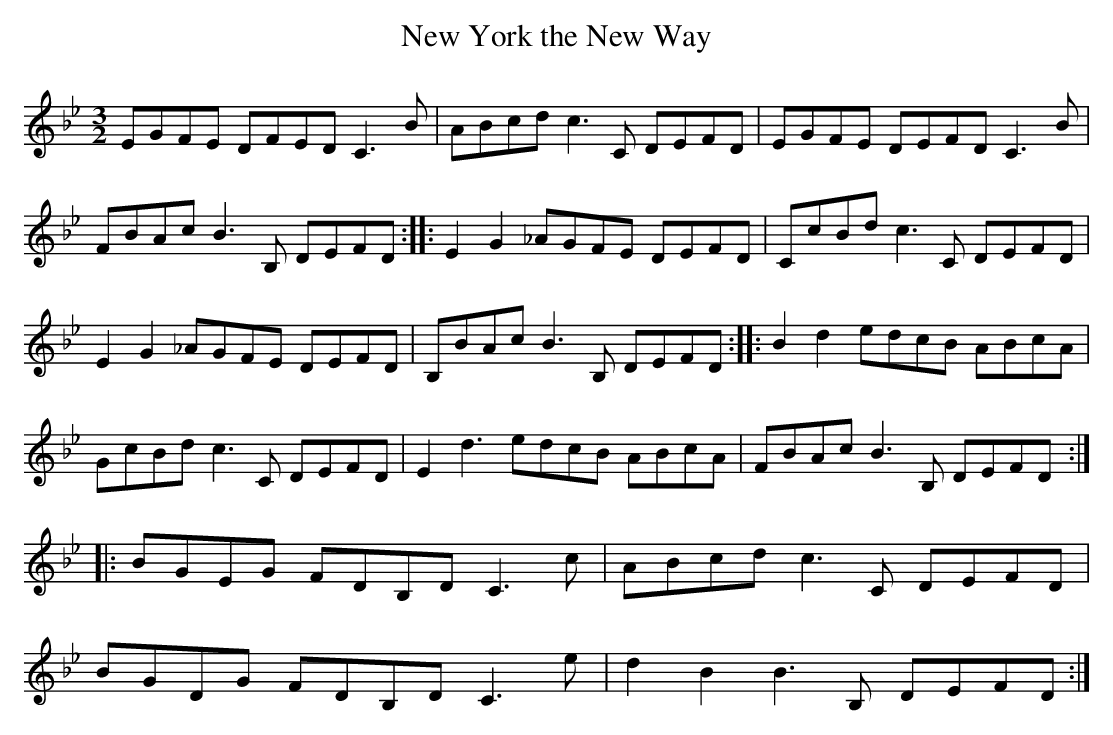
X:1
T:New York the New Way
M:3/2
L:1/8
K:Gm
EGFE DFED C3 B| ABcd c3 C DEFD| EGFE DEFD C3 B| FBAc B3 B, DEFD::\
E2 G2 _AGFE DEFD |CcBd c3 C DEFD|E2 G2 _AGFE DEFD|B,BAc B3 B, DEFD::\
B2 d2 edcB ABcA| GcBd c3 C DEFD|E2 d3 edcB ABcA| FBAc B3 B, DEFD::\
BGEG FDB,D C3 c| ABcd c3 C DEFD|BGDG FDB,D C3 e| d2 B2 B3 B, DEFD:|
